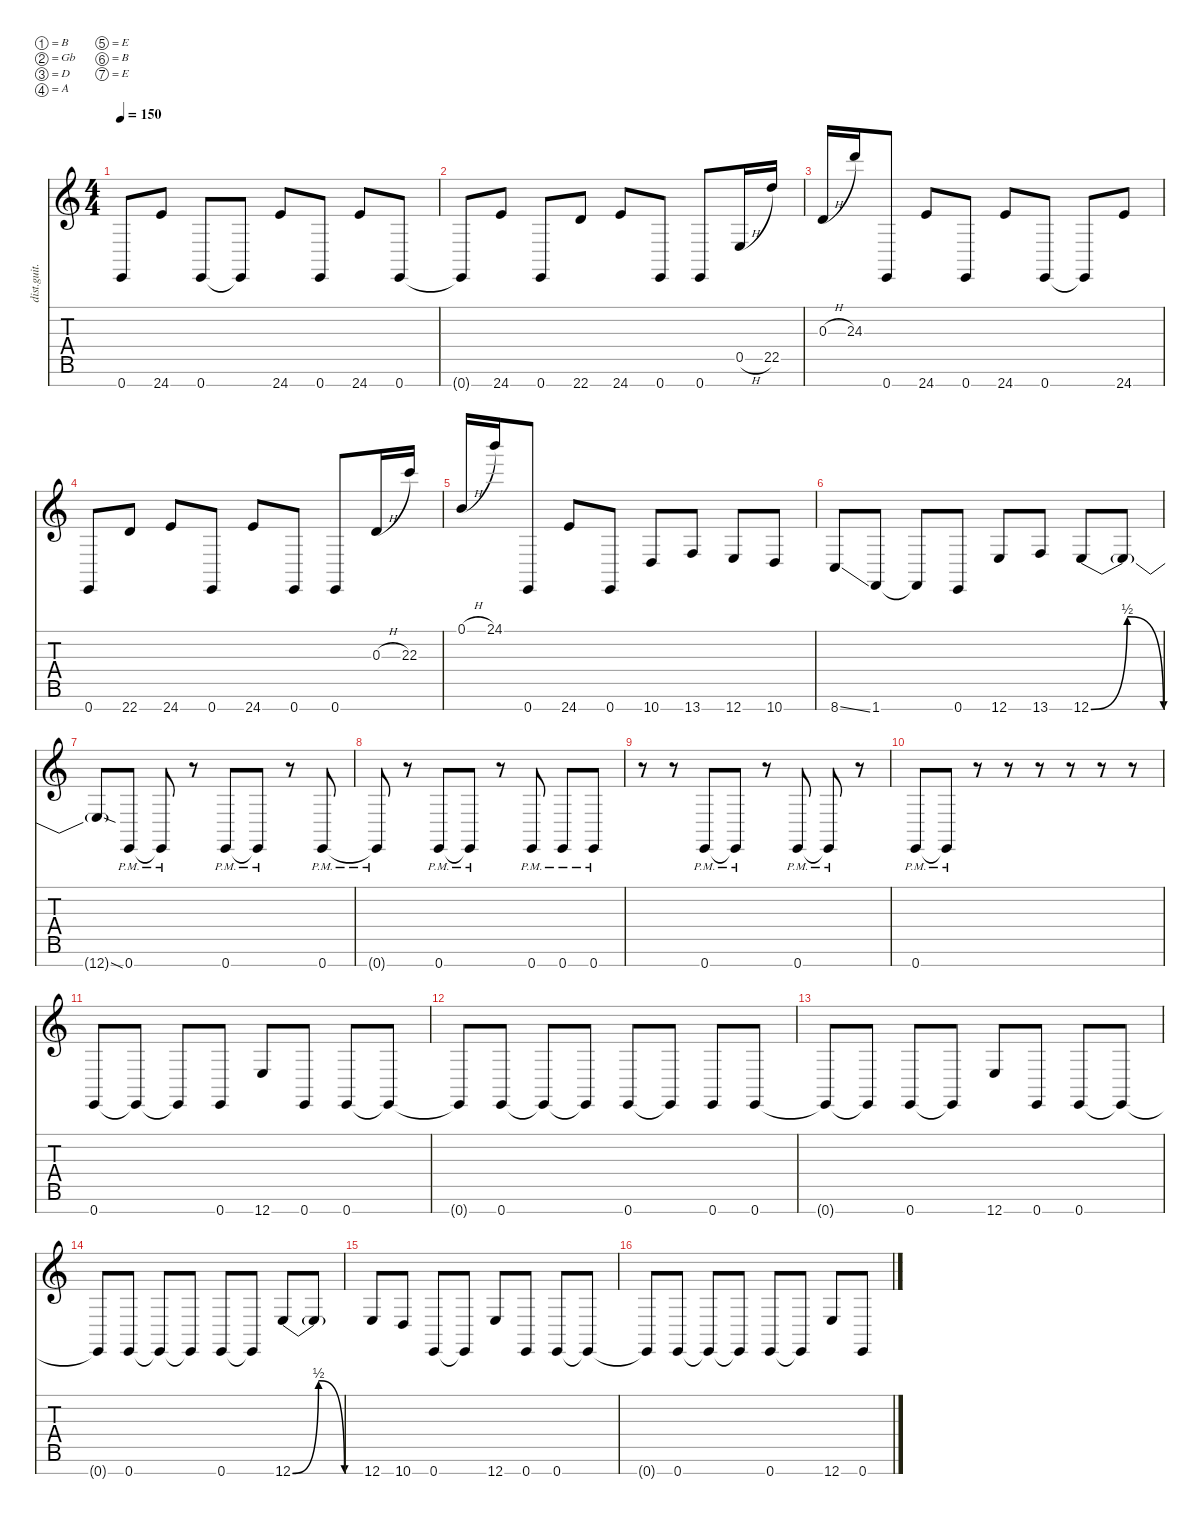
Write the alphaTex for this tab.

\defaultSystemsLayout 4
\hideDynamics
\bracketExtendMode nobrackets
\otherSystemsTrackNameOrientation horizontal
\track ("riff" "dist.guit.") {instrument distortionguitar}
\staff {score tabs}
\tuning (B3 Gb3 D3 A2 E2 B1 E1)
\ts (4 4)
\tempo 150
\clef g2
\ks c
0.7.8{dy mf beam Up} 24.7.8{beam Up} 0.7.8{beam Up} 0.7{t}.8{beam Up} 24.7.8{beam Up} 0.7.8{beam Up} 24.7.8{beam Up} 0.7.8{beam Up} |
0.7{t}.8{beam Up} 24.7.8{beam Up} 0.7.8{beam Up} 22.7.8{beam Up} 24.7.8{beam Up} 0.7.8{beam Up} 0.7.8{beam Up} 0.5{h}.16{beam Up} 22.5.16{beam Up} |
0.3{h}.16{beam Up} 24.3.16{beam Up} 0.7.8{beam Up} 24.7.8{beam Up} 0.7.8{beam Up} 24.7.8{beam Up} 0.7.8{beam Up} 0.7{t}.8{beam Up} 24.7.8{beam Up} |
0.7.8{beam Up} 22.7.8{beam Up} 24.7.8{beam Up} 0.7.8{beam Up} 24.7.8{beam Up} 0.7.8{beam Up} 0.7.8{beam Up} 0.3{h}.16{beam Up} 22.3.16{beam Up} |
0.1{h}.16{beam Up} 24.1.16{beam Up} 0.7.8{beam Up} 24.7.8{beam Up} 0.7.8{beam Up} 10.7.8{beam Up} 13.7.8{beam Up} 12.7.8{beam Up} 10.7.8{beam Up} |
8.7{ss}.8{beam Up} 1.7.8{beam Up} 1.7{t}.8{beam Up} 0.7.8{beam Up} 12.7.8{beam Up} 13.7.8{beam Up} 12.7{be (bendrelease 0 0 10.2 2 20.4 2 30 0)}.8{beam Up} 12.7{t}.8{beam Up} |
12.7{sod t}.8{beam Up} 0.7{pm}.8{beam Up} 0.7{pm t}.8{beam Up} r.8{beam Up} 0.7{pm}.8{beam Up} 0.7{pm t}.8{beam Up} r.8{beam Up} 0.7{pm}.8{beam Up} |
0.7{pm t}.8{beam Up} r.8{beam Up} 0.7{pm}.8{beam Up} 0.7{pm t}.8{beam Up} r.8{beam Up} 0.7{pm}.8{beam Up} 0.7{pm}.8{beam Up} 0.7{pm}.8{beam Up} |
r.8{beam Down} r.8{beam Up} 0.7{pm}.8{beam Up} 0.7{pm t}.8{beam Up} r.8{beam Up} 0.7{pm}.8{beam Up} 0.7{pm t}.8{beam Up} r.8{beam Up} |
0.7{pm}.8{beam Up} 0.7{pm t}.8{beam Up} r.8{beam Up} r.8{beam Up} r.8{beam Up} r.8{beam Up} r.8{beam Up} r.8{beam Up} |
0.7.8{beam Up} 0.7{t}.8{beam Up} 0.7{t}.8{beam Up} 0.7.8{beam Up} 12.7.8{beam Up} 0.7.8{beam Up} 0.7.8{beam Up} 0.7{t}.8{beam Up} |
0.7{t}.8{beam Up} 0.7.8{beam Up} 0.7{t}.8{beam Up} 0.7{t}.8{beam Up} 0.7.8{beam Up} 0.7{t}.8{beam Up} 0.7.8{beam Up} 0.7.8{beam Up} |
0.7{t}.8{beam Up} 0.7{t}.8{beam Up} 0.7.8{beam Up} 0.7{t}.8{beam Up} 12.7.8{beam Up} 0.7.8{beam Up} 0.7.8{beam Up} 0.7{t}.8{beam Up} |
0.7{t}.8{beam Up} 0.7.8{beam Up} 0.7{t}.8{beam Up} 0.7{t}.8{beam Up} 0.7.8{beam Up} 0.7{t}.8{beam Up} 12.7{be (bendrelease 0 0 10.2 2 20.4 2 30 0)}.8{beam Up} 12.7{t}.8{beam Up} |
12.7.8{beam Up} 10.7.8{beam Up} 0.7.8{beam Up} 0.7{t}.8{beam Up} 12.7.8{beam Up} 0.7.8{beam Up} 0.7.8{beam Up} 0.7{t}.8{beam Up} |
0.7{t}.8{beam Up} 0.7.8{beam Up} 0.7{t}.8{beam Up} 0.7{t}.8{beam Up} 0.7.8{beam Up} 0.7{t}.8{beam Up} 12.7.8{beam Up} 0.7.8{beam Up}
